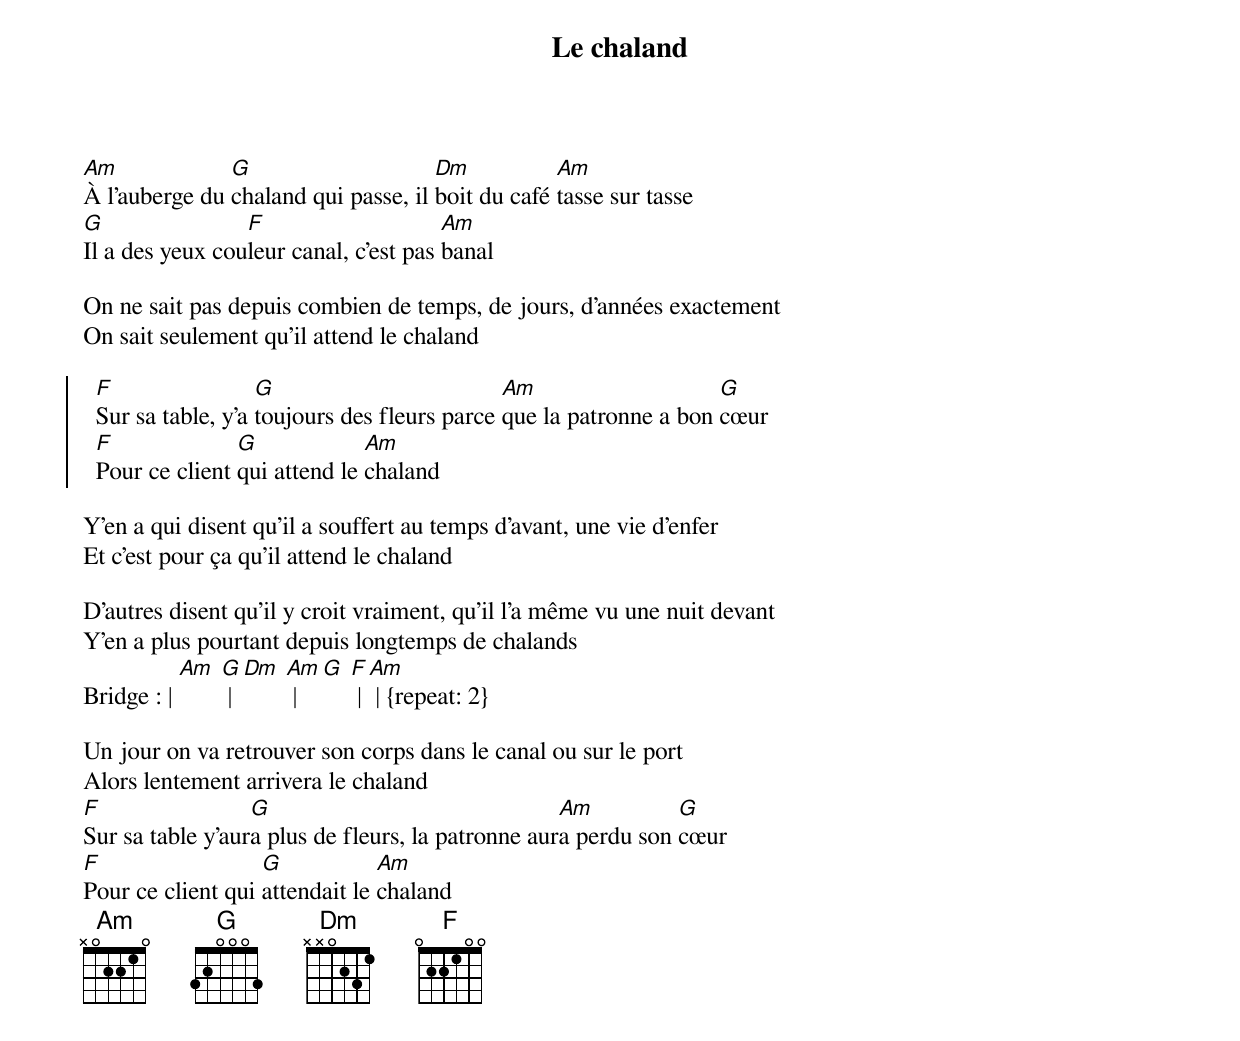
{title: Le chaland}
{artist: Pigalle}
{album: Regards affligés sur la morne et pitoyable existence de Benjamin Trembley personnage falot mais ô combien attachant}
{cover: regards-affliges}
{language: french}
{columns: 1}
{define: Am frets X 0 2 2 1 0}
{define: G frets 3 2 0 0 0 3}
{define: Dm frets X X 0 2 3 1}
{define: F base-fret 1 frets 0 2 2 1 0 0}

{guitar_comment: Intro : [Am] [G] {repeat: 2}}
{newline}
[Am]À l'auberge du [G]chaland qui passe, il [Dm]boit du café [Am]tasse sur tasse
[G]Il a des yeux cou[F]leur canal, c'est pas [Am]banal

On ne sait pas depuis combien de temps, de jours, d'années exactement
On sait seulement qu'il attend le chaland

{start_of_chorus}
  [F]Sur sa table, y'a [G]toujours des fleurs parce [Am]que la patronne a bon [G]cœur
  [F]Pour ce client [G]qui attend le [Am]chaland
{end_of_chorus}

Y'en a qui disent qu'il a souffert au temps d'avant, une vie d'enfer
Et c'est pour ça qu'il attend le chaland

D'autres disent qu'il y croit vraiment, qu'il l'a même vu une nuit devant
Y'en a plus pourtant depuis longtemps de chalands
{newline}
Bridge : | [Am] [G] | [Dm] [Am] | [G] [F] | [Am] | {repeat: 2}

Un jour on va retrouver son corps dans le canal ou sur le port
Alors lentement arrivera le chaland
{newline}
[F]Sur sa table y'aur[G]a plus de fleurs, la patronne aur[Am]a perdu son [G]cœur
[F]Pour ce client qui [G]attendait le [Am]chaland
